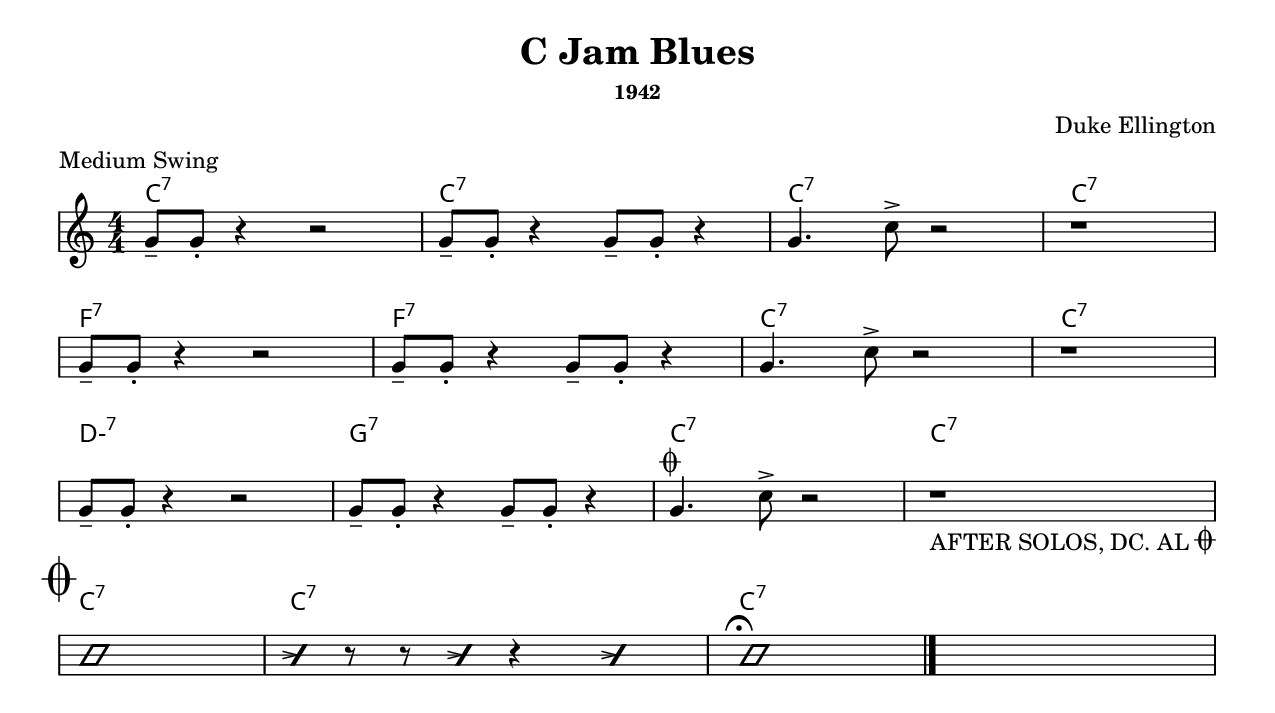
\version "2.22.1"

\include "../includes/globals.ily"
\include "../includes/chords.ily"
\include "../includes/symbols.ily"

\header {
  title = "C Jam Blues"
  subsubtitle = "1942"
  composer = "Duke Ellington"
  meter = "Medium Swing"
}

\score {
  <<
    \new ChordNames="Chords" {
      \transpose c c {
        \chordmode {
          \set chordNameExceptions = #jazzChordExceptions

          \repeat unfold 4 { c1:7 }
          f1:7 | f1:7 | c1:7 | c1:7 |
          d1:m7 | g1:7 | c1:7 | c1:7

          \repeat unfold 3 { c1:7 }
        }
      }
    }

  \new Voice="Voice" {
    \transpose c c {
      \relative c'' {
        \key c \major
        \time 4/4
        \numericTimeSignature

        \repeat unfold 2 {
          g8-- g8-. r4 r2 |
          g8-- g8-. r4 g8-- g8-. r4 |
          g4. c8-> r2 |
          r1 | \endLine
        }

        g8-- g8-. r4 r2 |
        g8-- g8-. r4 g8-- g8-. r4 |
        g4.^\markup { \musicglyph "scripts.coda" }  c8-> r2 |
        r1_\markup{ "AFTER SOLOS, DC. AL" \raise #1 { \musicglyph "scripts.coda" }} | \endLine

        %% coda
        \once \override Score.RehearsalMark #'font-size = #4
        \mark \markup { \musicglyph "scripts.coda" }

        \new ImproVoiceTwo {
          b1 |
          b8-> r8 r8 b8-> r4 b4->~ |
          b1^\fermata \bar "|." s1
        }
      }

      }
    }
 >>
}
